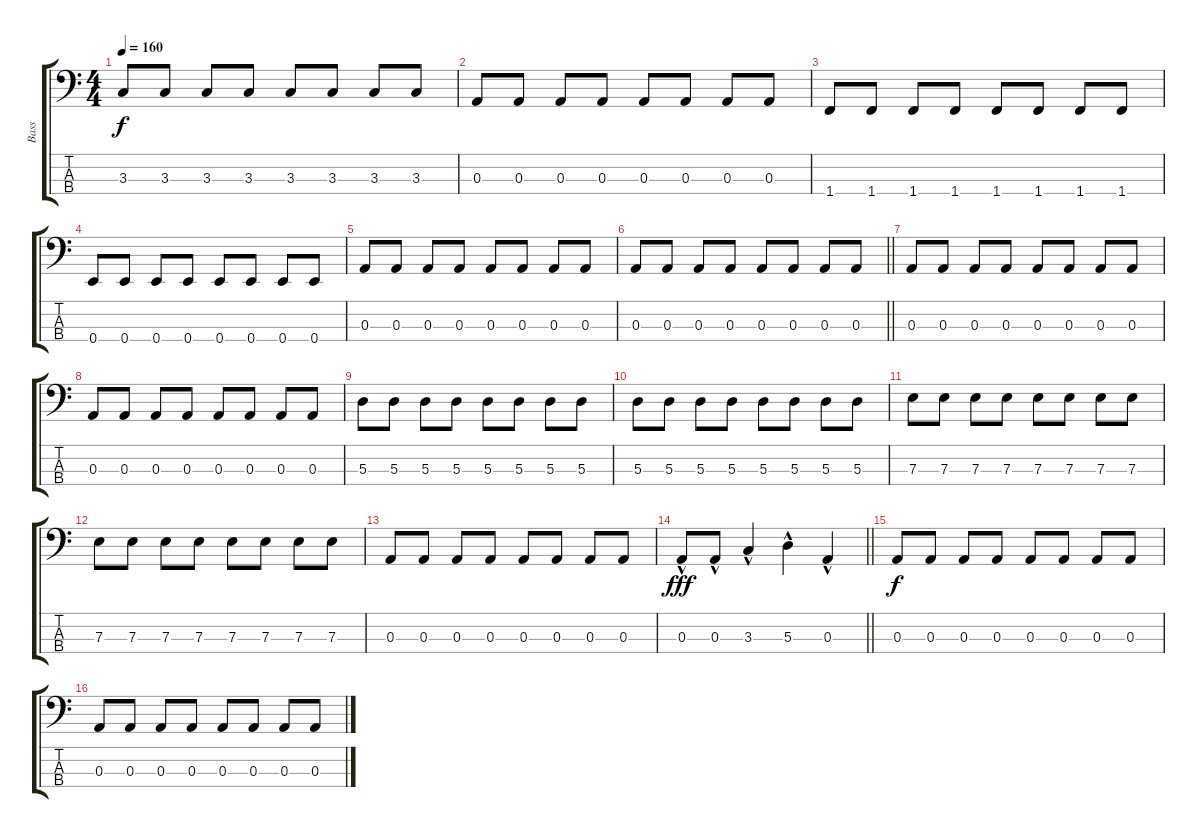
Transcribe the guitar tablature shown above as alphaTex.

\track ("Bass" "Bass") {instrument electricbassfinger}
\staff {score tabs}
\tuning (G2 D2 A1 E1) {hide}
\ts (4 4)
\tempo 160
\clef f4
\ks c
3.3.8{dy f} 3.3.8 3.3.8 3.3.8 3.3.8 3.3.8 3.3.8 3.3.8 |
0.3.8 0.3.8 0.3.8 0.3.8 0.3.8 0.3.8 0.3.8 0.3.8 |
1.4.8 1.4.8 1.4.8 1.4.8 1.4.8 1.4.8 1.4.8 1.4.8 |
0.4.8 0.4.8 0.4.8 0.4.8 0.4.8 0.4.8 0.4.8 0.4.8 |
0.3.8 0.3.8 0.3.8 0.3.8 0.3.8 0.3.8 0.3.8 0.3.8 |
\barLineRight lightlight
0.3.8 0.3.8 0.3.8 0.3.8 0.3.8 0.3.8 0.3.8 0.3.8 |
0.3.8 0.3.8 0.3.8 0.3.8 0.3.8 0.3.8 0.3.8 0.3.8 |
0.3.8 0.3.8 0.3.8 0.3.8 0.3.8 0.3.8 0.3.8 0.3.8 |
5.3.8 5.3.8 5.3.8 5.3.8 5.3.8 5.3.8 5.3.8 5.3.8 |
5.3.8 5.3.8 5.3.8 5.3.8 5.3.8 5.3.8 5.3.8 5.3.8 |
7.3.8 7.3.8 7.3.8 7.3.8 7.3.8 7.3.8 7.3.8 7.3.8 |
7.3.8 7.3.8 7.3.8 7.3.8 7.3.8 7.3.8 7.3.8 7.3.8 |
0.3.8 0.3.8 0.3.8 0.3.8 0.3.8 0.3.8 0.3.8 0.3.8 |
\barLineRight lightlight
0.3{hac}.8{dy fff} 0.3{hac}.8 3.3{hac}.4 5.3{hac}.4 0.3{hac}.4 |
0.3.8{dy f} 0.3.8 0.3.8 0.3.8 0.3.8 0.3.8 0.3.8 0.3.8 |
0.3.8 0.3.8 0.3.8 0.3.8 0.3.8 0.3.8 0.3.8 0.3.8
